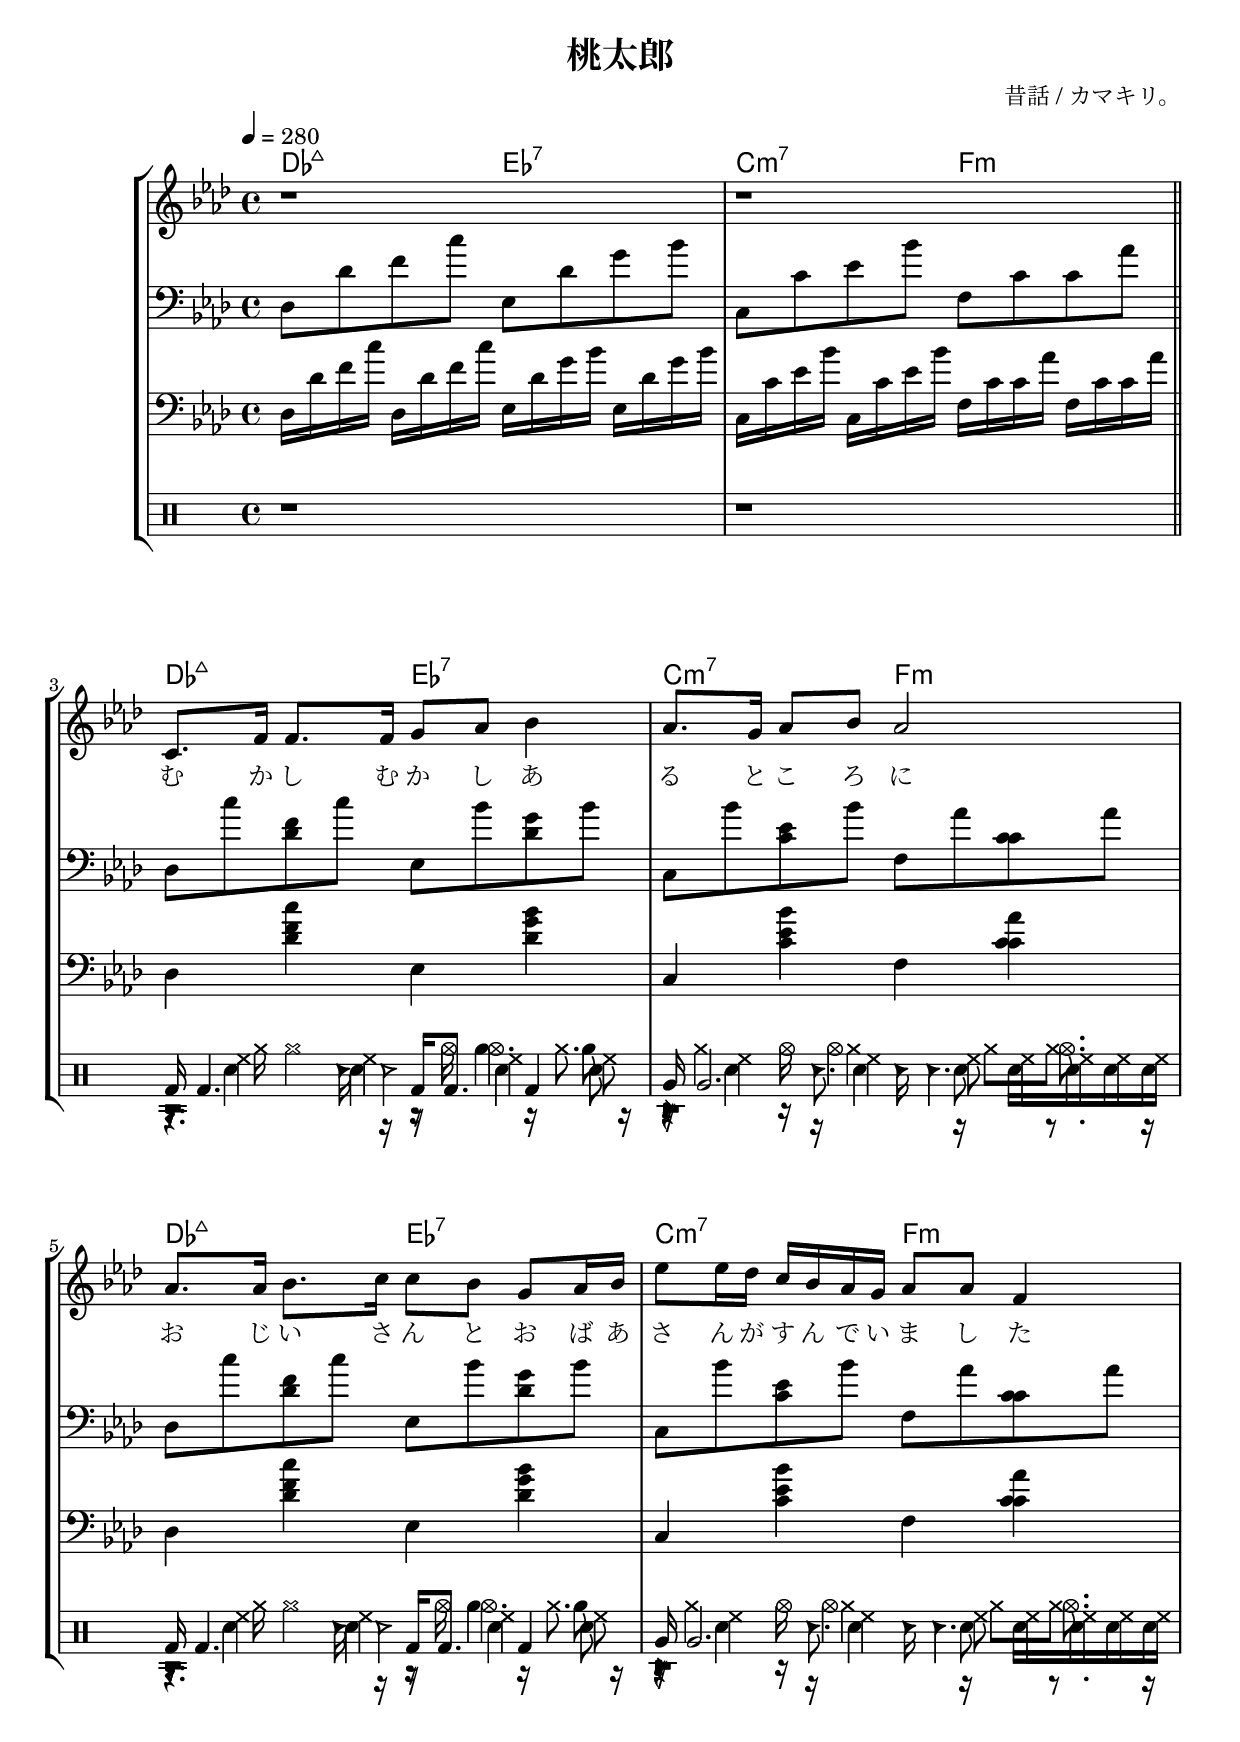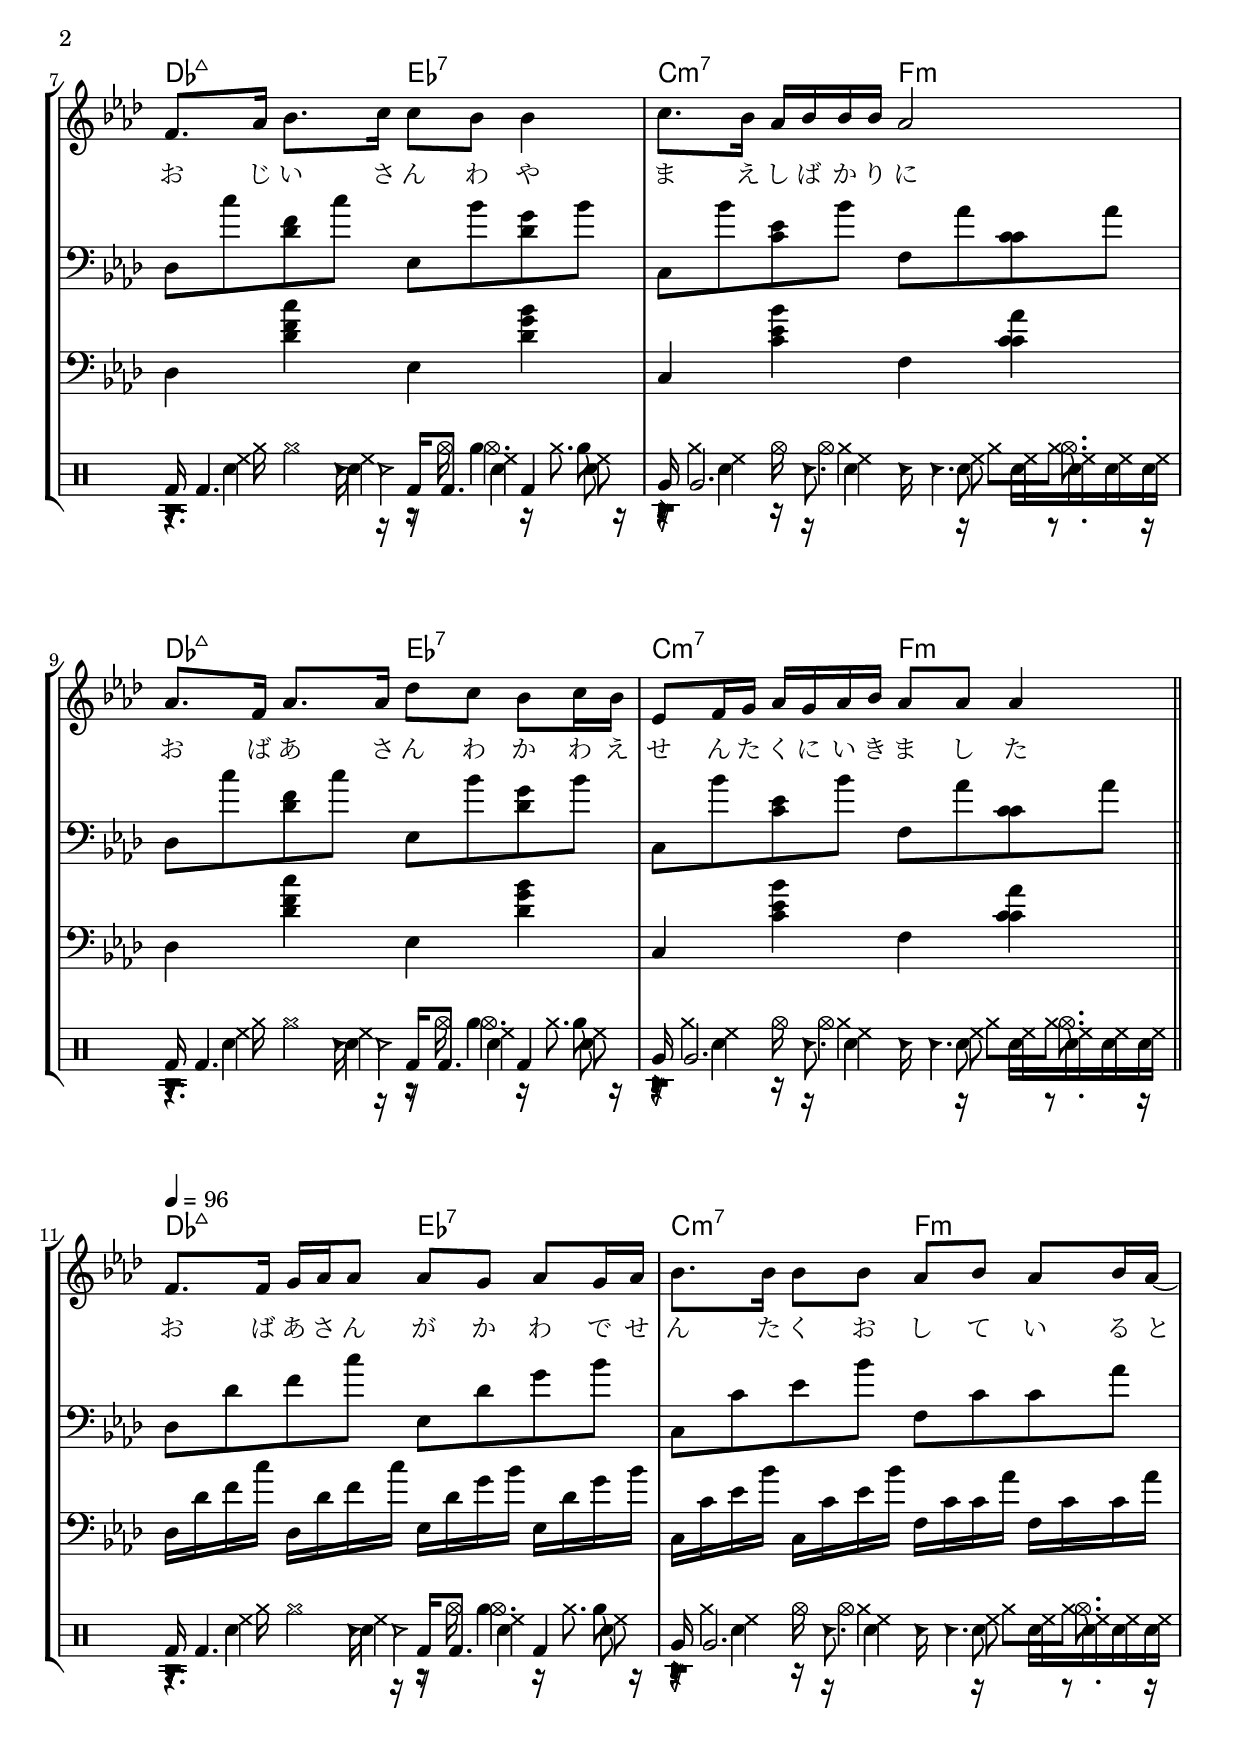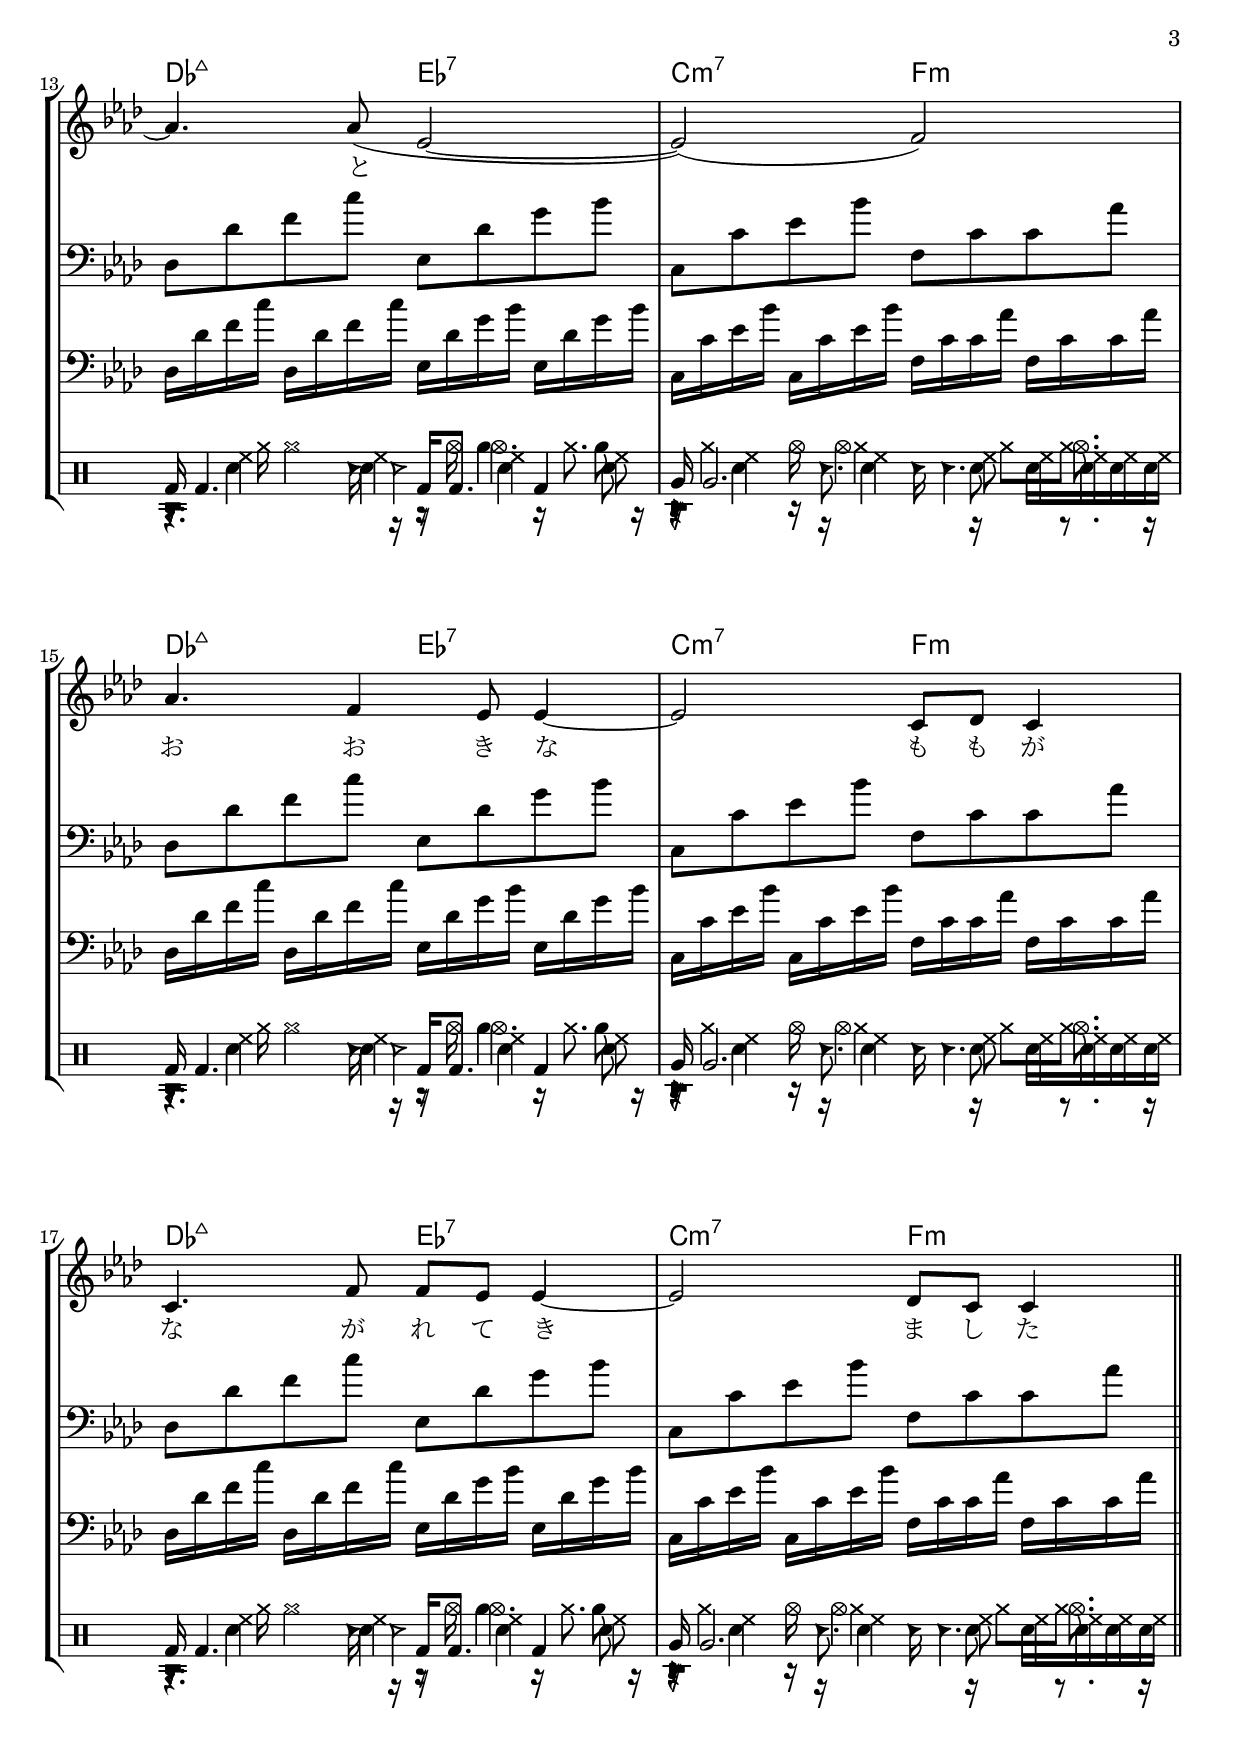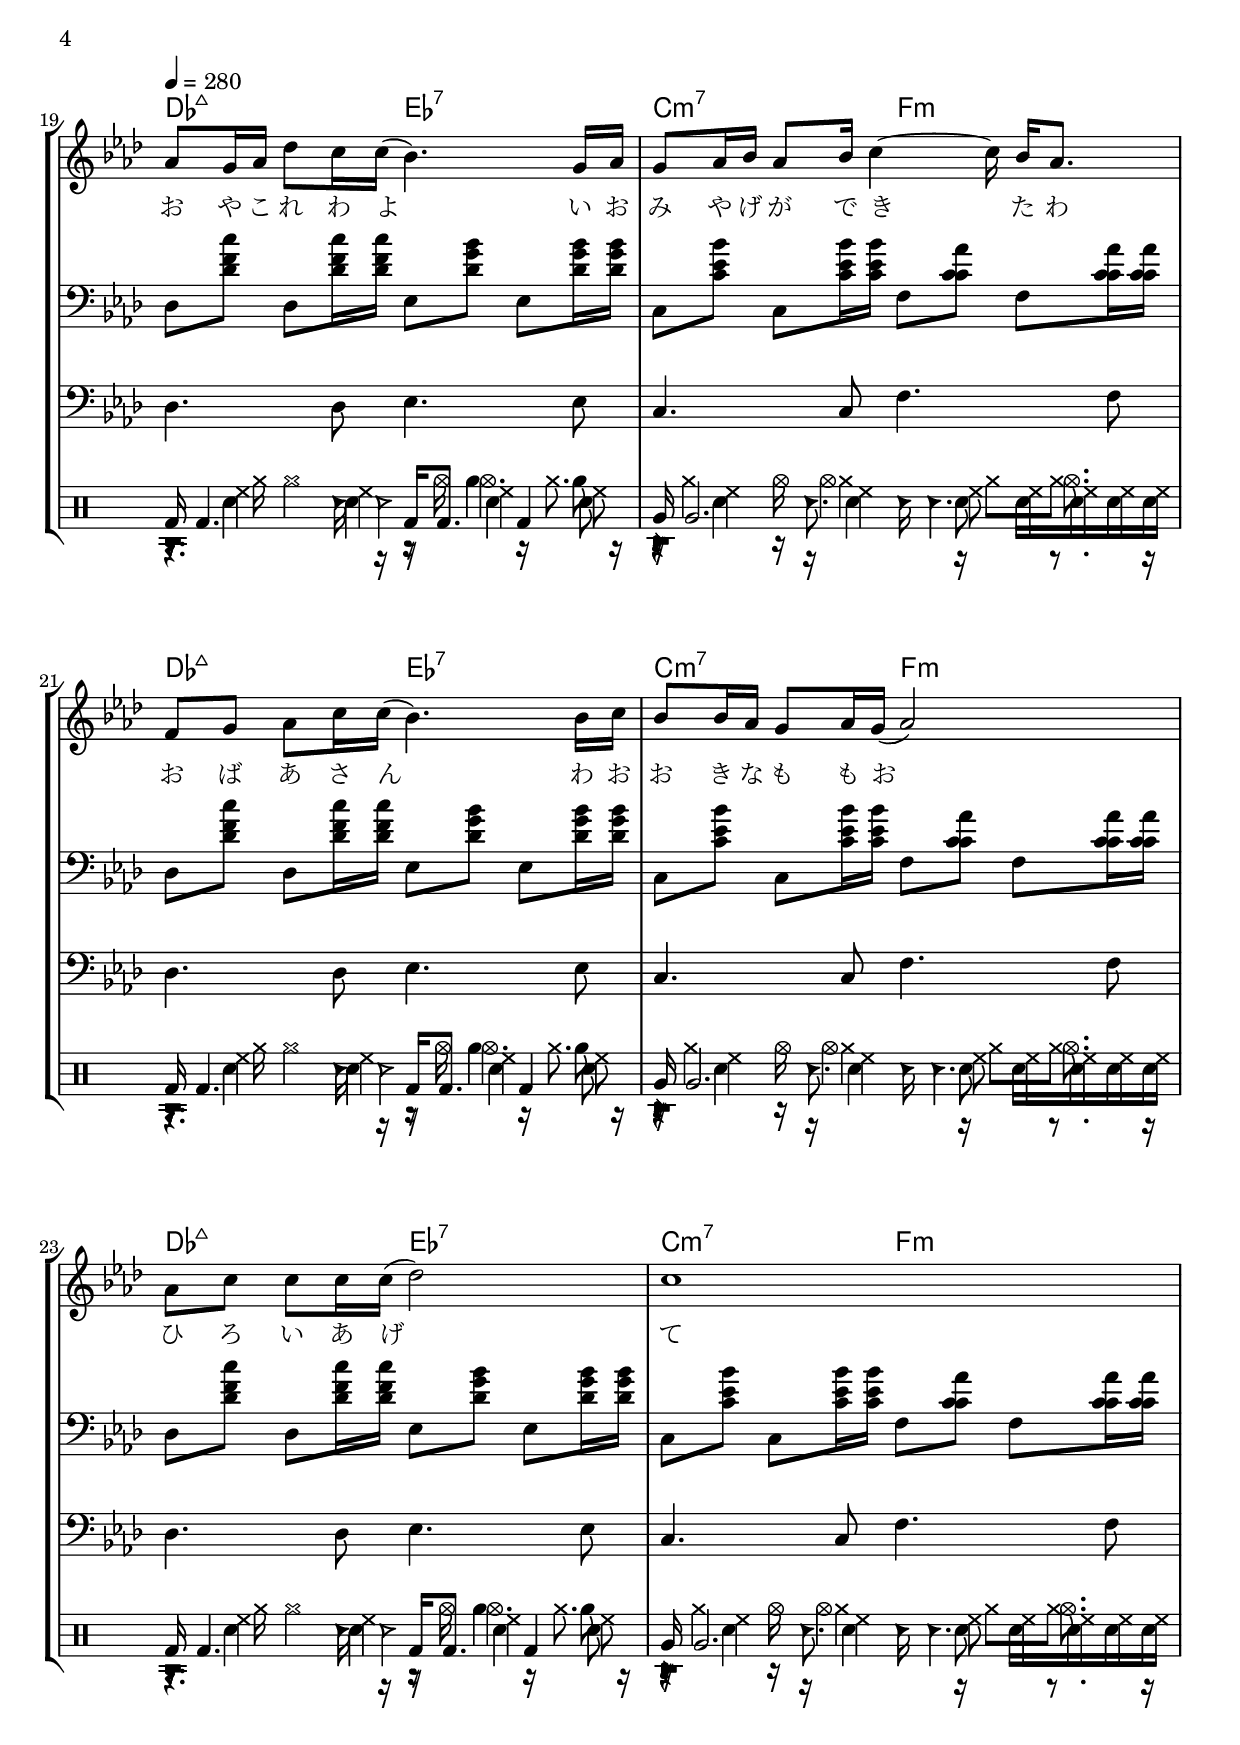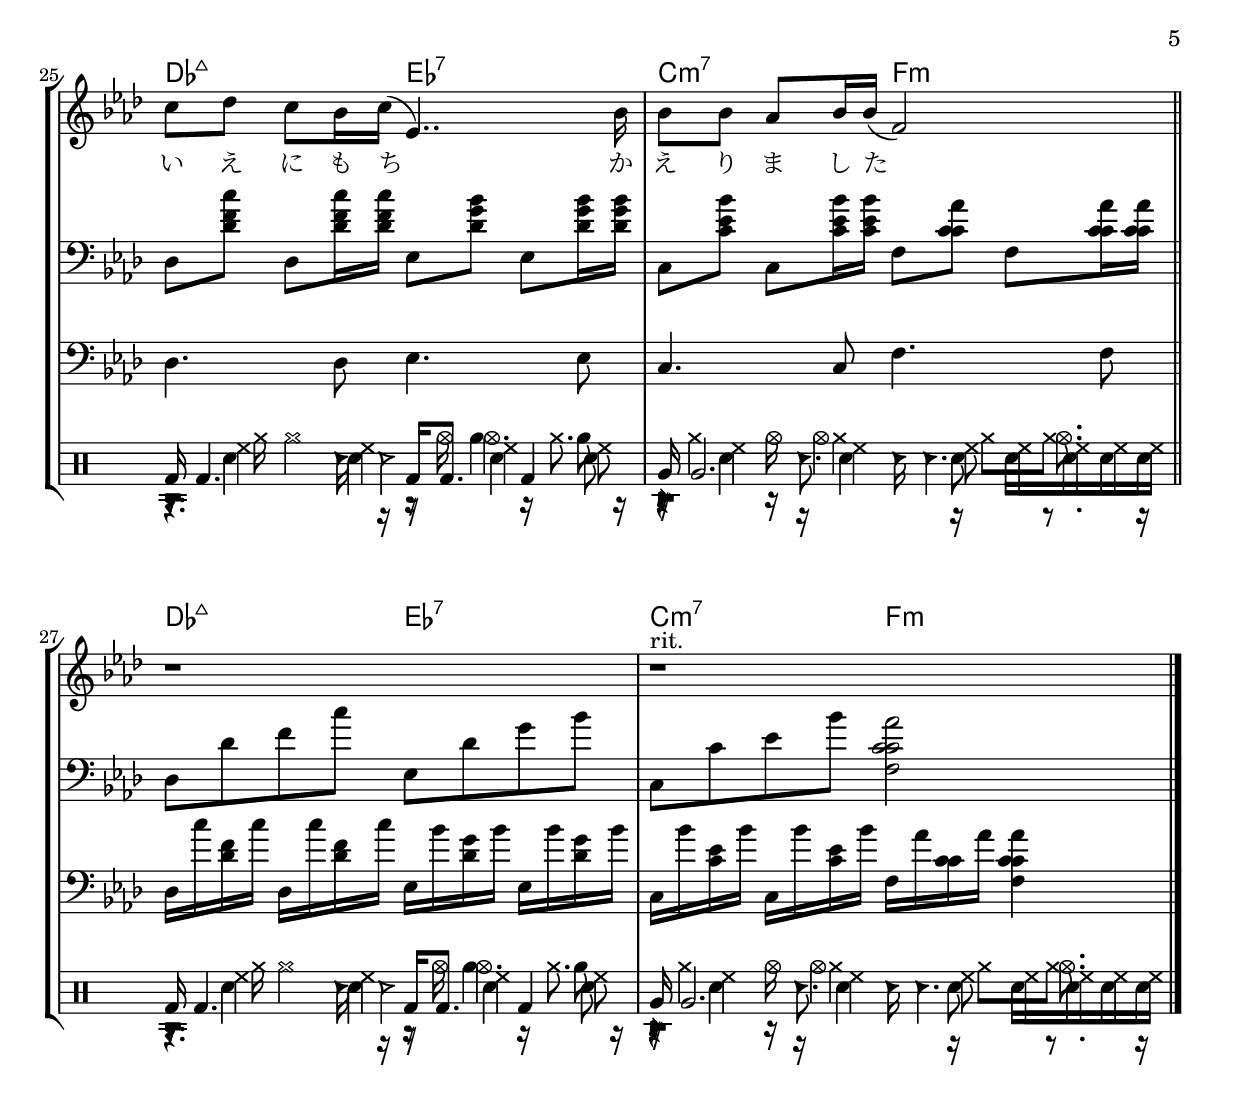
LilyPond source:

\version "2.12.1"

\header {
	title = \markup {桃太郎}
	composer = \markup \center-column {"昔話 / カマキリ。"}
}

harmony = \chordmode {
	des2:maj7 es:7 c:min7 f:m 

	des:maj7 es:7 c:min7 f:m des:maj7 es:7 c:min7 f:m des:maj7 es:7 c:min7 f:m des:maj7 es:7 c:min7 f:m 

	des:maj7 es:7 c:min7 f:m des:maj7 es:7 c:min7 f:m des:maj7 es:7 c:min7 f:m des:maj7 es:7 c:min7 f:m 

	des:maj7 es:7 c:min7 f:m des:maj7 es:7 c:min7 f:m des:maj7 es:7 c:min7 f:m des:maj7 es:7 c:min7 f:m 

	des:maj7 es:7 c:min7 f:m 
}

melody = {
	\key as \major
	\tempo 4 = 280
	r1 | r1   
	\set Staff.midiInstrument = #"fss0.35"
	 c'8.  f'16  f'8.  f'16  g'8  as'8  bes'4 
	as'8.  g'16  as'8  bes'8  as'2 
	as'8.  as'16  bes'8.  c''16  c''8  bes'8  g'8  as'16  bes'16 
	es''8  es''16  des''16  c''16  bes'16  as'16  g'16  as'8  as'8  f'4 
	f'8.  as'16  bes'8.  c''16  c''8  bes'8  bes'4 
	c''8.  bes'16  as'16  bes'16  bes'16  bes'16  as'2 
	as'8.  f'16  as'8.  as'16  des''8  c''8  bes'8  c''16  bes'16 
	es'8  f'16  g'16  as'16  g'16  as'16  bes'16  as'8  as'8  as'4
	\set Staff.midiInstrument = #"fss0.35"
		\tempo 4 = 96
 f'8.  f'16  g'16  as'16  as'8  as'8  g'8  as'8  g'16  as'16 
	bes'8.  bes'16  bes'8  bes'8  as'8  bes'8  as'8  bes'16  as'16~ 
	as'4.  as'8  (es'2~ 
	es'2)  (f'2) 
	as'4.  f'4  es'8  es'4~ 
	es'2  c'8  des'8  c'4 
	c'4.  f'8  f'8  es'8  es'4~ 
	es'2  des'8  c'8  c'4
	\set Staff.midiInstrument = #"fss0.35"
		\tempo 4 = 280
 as'8  g'16  as'16  des''8  c''16  c''16  (bes'4.)  g'16  as'16 
	g'8  as'16  bes'16  as'8  bes'16  c''4~c''16  bes'16  as'8. 
	f'8  g'8  as'8  c''16  c''16  (bes'4.)  bes'16  c''16 
	bes'8  bes'16  as'16  g'8  as'16  g'16  (as'2) 
	as'8  c''8  c''8  c''16  c''16  (des''2) 
	c''1 
	c''8  des''8  c''8  bes'16  c''16  (es'4..)  bes'16 
	bes'8  bes'8  as'8  bes'16  bes'16  (f'2)
	r1 | r1^"rit." \bar "|."
}

words = \lyricmode {
	
	む  か  し  む  か  し  あ  る  と  こ  ろ  に  お  じ  い  さ  ん  と  お  ば  あ  さ  ん  が  す  ん  で  い  ま  し  た  お  じ  い  さ  ん  わ  や  ま  え  し  ば  か  り  に  お  ば  あ  さ  ん  わ  か  わ  え  せ  ん  た  く  に  い  き  ま  し  た  
	お  ば  あ  さ  ん  が  か  わ  で  せ  ん  た  く  お  し  て  い  る  と  と  お  お  き  な  も  も  が  な  が  れ  て  き  ま  し  た  
	お  や  こ  れ  わ  よ  い  お  み  や  げ  が  で  き  た  わ  お  ば  あ  さ  ん  わ  お  お  き  な  も  も  お  ひ  ろ  い  あ  げ  て  い  え  に  も  ち  か  え  り  ま  し  た  
	
}

tempochange = {
	\tempo 4 = 280
	r1 | r1 \bar "||"
	\tempo 4 = 280
	r1 | r1 | r1 | r1 | r1 | r1 | r1 | r1 \bar "||"
	\tempo 4 = 96
	r1 | r1 | r1 | r1 | r1 | r1 | r1 | r1 \bar "||"
	\tempo 4 = 280
	r1 | r1 | r1 | r1 | r1 | r1 | r1 | r1 \bar "||"
	\tempo 4 = 280
	r1 | \tempo 4 = 210 r2 \tempo 4 = 186 r2 \bar "|."
}

mainacc = {
	\clef bass
	\set Staff.midiInstrument = #"Electric Piano 1"
	\key as \major
	\tempo 4 = 280
	des8 des'8 f'8 c''8
	es8 des'8 g'8 bes'8
	c8 c'8 es'8 bes'8
	f8 c'8 c'8 as'8
	\bar "||"

	\set Staff.midiInstrument = #"Harpsichord"
	des8 c'' <des' f'> c''
	es8 bes' <des' g'> bes'
	c8 bes' <c' es'> bes'
	f8 as' <c' c'> as'
	des8 c'' <des' f'> c''
	es8 bes' <des' g'> bes'
	c8 bes' <c' es'> bes'
	f8 as' <c' c'> as'
	des8 c'' <des' f'> c''
	es8 bes' <des' g'> bes'
	c8 bes' <c' es'> bes'
	f8 as' <c' c'> as'
	des8 c'' <des' f'> c''
	es8 bes' <des' g'> bes'
	c8 bes' <c' es'> bes'
	f8 as' <c' c'> as'
	\bar "||"

	\set Staff.midiInstrument = #"Acoustic Guitar (steel)"
	\tempo 4 = 96
	des8 des'8 f'8 c''8
	es8 des'8 g'8 bes'8
	c8 c'8 es'8 bes'8
	f8 c'8 c'8 as'8
	des8 des'8 f'8 c''8
	es8 des'8 g'8 bes'8
	c8 c'8 es'8 bes'8
	f8 c'8 c'8 as'8
	des8 des'8 f'8 c''8
	es8 des'8 g'8 bes'8
	c8 c'8 es'8 bes'8
	f8 c'8 c'8 as'8
	des8 des'8 f'8 c''8
	es8 des'8 g'8 bes'8
	c8 c'8 es'8 bes'8
	f8 c'8 c'8 as'8
	\bar "||"

	\set Staff.midiInstrument = #"Acoustic Guitar (steel)"
	\tempo 4 = 280
	des8 <des' f' c''> des <des' f' c''>16 <des' f' c''>
	es8 <des' g' bes'> es <des' g' bes'>16 <des' g' bes'>
	c8 <c' es' bes'> c <c' es' bes'>16 <c' es' bes'>
	f8 <c' c' as'> f <c' c' as'>16 <c' c' as'>
	des8 <des' f' c''> des <des' f' c''>16 <des' f' c''>
	es8 <des' g' bes'> es <des' g' bes'>16 <des' g' bes'>
	c8 <c' es' bes'> c <c' es' bes'>16 <c' es' bes'>
	f8 <c' c' as'> f <c' c' as'>16 <c' c' as'>
	des8 <des' f' c''> des <des' f' c''>16 <des' f' c''>
	es8 <des' g' bes'> es <des' g' bes'>16 <des' g' bes'>
	c8 <c' es' bes'> c <c' es' bes'>16 <c' es' bes'>
	f8 <c' c' as'> f <c' c' as'>16 <c' c' as'>
	des8 <des' f' c''> des <des' f' c''>16 <des' f' c''>
	es8 <des' g' bes'> es <des' g' bes'>16 <des' g' bes'>
	c8 <c' es' bes'> c <c' es' bes'>16 <c' es' bes'>
	f8 <c' c' as'> f <c' c' as'>16 <c' c' as'>
	\bar "||"

	\set Staff.midiInstrument = #"Acoustic Guitar (steel)"
	des8 des'8 f'8 c''8
	es8 des'8 g'8 bes'8
	c8 c'8 es'8 bes'8
	<f c' c' as'>2
	\bar "|."
}

subacc = {
	\clef bass
	\set Staff.midiInstrument = #"Rock Organ"
	\key as \major
	\tempo 4 = 280
	des16 des' f' c'' des des' f' c''
	es16 des' g' bes' es des' g' bes'
	c16 c' es' bes' c c' es' bes'
	f16 c' c' as' f c' c' as'
	\bar "||"

	\set Staff.midiInstrument = #"Rock Organ"
	des4 <des' f' c''>4
	es4 <des' g' bes'>4
	c4 <c' es' bes'>4
	f4 <c' c' as'>4
	des4 <des' f' c''>4
	es4 <des' g' bes'>4
	c4 <c' es' bes'>4
	f4 <c' c' as'>4
	des4 <des' f' c''>4
	es4 <des' g' bes'>4
	c4 <c' es' bes'>4
	f4 <c' c' as'>4
	des4 <des' f' c''>4
	es4 <des' g' bes'>4
	c4 <c' es' bes'>4
	f4 <c' c' as'>4
	\bar "||"

	\set Staff.midiInstrument = #"Electric Guitar (clean)"
	\tempo 4 = 96
	des16 des' f' c'' des des' f' c''
	es16 des' g' bes' es des' g' bes'
	c16 c' es' bes' c c' es' bes'
	f16 c' c' as' f c' c' as'
	des16 des' f' c'' des des' f' c''
	es16 des' g' bes' es des' g' bes'
	c16 c' es' bes' c c' es' bes'
	f16 c' c' as' f c' c' as'
	des16 des' f' c'' des des' f' c''
	es16 des' g' bes' es des' g' bes'
	c16 c' es' bes' c c' es' bes'
	f16 c' c' as' f c' c' as'
	des16 des' f' c'' des des' f' c''
	es16 des' g' bes' es des' g' bes'
	c16 c' es' bes' c c' es' bes'
	f16 c' c' as' f c' c' as'
	\bar "||"

	\set Staff.midiInstrument = #"Pizzicato Strings"
	\tempo 4 = 280
	des4.des8
	es4.es8
	c4.c8
	f4.f8
	des4.des8
	es4.es8
	c4.c8
	f4.f8
	des4.des8
	es4.es8
	c4.c8
	f4.f8
	des4.des8
	es4.es8
	c4.c8
	f4.f8
	\bar "||"

	\set Staff.midiInstrument = #"Electric Guitar (clean)"
	des16 c'' <des' f'> c'' des c'' <des' f'> c''
	es16 bes' <des' g'> bes' es bes' <des' g'> bes'
	c16 bes' <c' es'> bes' c bes' <c' es'> bes'
	f16 as' <c' c'> as' <f c' c' as'>4
	\bar "|."
}

percA = {
	\drummode {
	r1 |r1 \bar "||"
	r8 hh4 hh4 hh4 hh8  |r8 hh4 hh4 hh8 hh16 hh16 hh16 hh16  |r8 hh4 hh4 hh4 hh8  |r8 hh4 hh4 hh8 hh16 hh16 hh16 hh16  |r8 hh4 hh4 hh4 hh8  |r8 hh4 hh4 hh8 hh16 hh16 hh16 hh16  |r8 hh4 hh4 hh4 hh8  |r8 hh4 hh4 hh8 hh16 hh16 hh16 hh16  \bar "||"
	r8 hh4 hh4 hh4 hh8  |r8 hh4 hh4 hh8 hh16 hh16 hh16 hh16  |r8 hh4 hh4 hh4 hh8  |r8 hh4 hh4 hh8 hh16 hh16 hh16 hh16  |r8 hh4 hh4 hh4 hh8  |r8 hh4 hh4 hh8 hh16 hh16 hh16 hh16  |r8 hh4 hh4 hh4 hh8  |r8 hh4 hh4 hh8 hh16 hh16 hh16 hh16  \bar "||"
	r8 hh4 hh4 hh4 hh8  |r8 hh4 hh4 hh8 hh16 hh16 hh16 hh16  |r8 hh4 hh4 hh4 hh8  |r8 hh4 hh4 hh8 hh16 hh16 hh16 hh16  |r8 hh4 hh4 hh4 hh8  |r8 hh4 hh4 hh8 hh16 hh16 hh16 hh16  |r8 hh4 hh4 hh4 hh8  |r8 hh4 hh4 hh8 hh16 hh16 hh16 hh16  \bar "||"
	r8 hh4 hh4 hh4 hh8  |r8 hh4 hh4 hh8 hh16 hh16 hh16 hh16  \bar "|."
	}
}

percB = {
	\drummode {
	r1 |r1 \bar "||"
	r8 sn4 sn4 sn4 sn8  |r8 sn4 sn4 sn8 sn16 sn16 sn16 sn16  |r8 sn4 sn4 sn4 sn8  |r8 sn4 sn4 sn8 sn16 sn16 sn16 sn16  |r8 sn4 sn4 sn4 sn8  |r8 sn4 sn4 sn8 sn16 sn16 sn16 sn16  |r8 sn4 sn4 sn4 sn8  |r8 sn4 sn4 sn8 sn16 sn16 sn16 sn16  \bar "||"
	r8 sn4 sn4 sn4 sn8  |r8 sn4 sn4 sn8 sn16 sn16 sn16 sn16  |r8 sn4 sn4 sn4 sn8  |r8 sn4 sn4 sn8 sn16 sn16 sn16 sn16  |r8 sn4 sn4 sn4 sn8  |r8 sn4 sn4 sn8 sn16 sn16 sn16 sn16  |r8 sn4 sn4 sn4 sn8  |r8 sn4 sn4 sn8 sn16 sn16 sn16 sn16  \bar "||"
	r8 sn4 sn4 sn4 sn8  |r8 sn4 sn4 sn8 sn16 sn16 sn16 sn16  |r8 sn4 sn4 sn4 sn8  |r8 sn4 sn4 sn8 sn16 sn16 sn16 sn16  |r8 sn4 sn4 sn4 sn8  |r8 sn4 sn4 sn8 sn16 sn16 sn16 sn16  |r8 sn4 sn4 sn4 sn8  |r8 sn4 sn4 sn8 sn16 sn16 sn16 sn16  \bar "||"
	r8 sn4 sn4 sn4 sn8  |r8 sn4 sn4 sn8 sn16 sn16 sn16 sn16  \bar "|."
	}
}

percC = {
	\drummode {
	r1 |r1 \bar "||"
	bd16 bd4. r16 bd16 bd8. bd4  |r1  |bd16 bd4. r16 bd16 bd8. bd4  |r1  |bd16 bd4. r16 bd16 bd8. bd4  |r1  |bd16 bd4. r16 bd16 bd8. bd4  |r1  \bar "||"
	bd16 bd4. r16 bd16 bd8. bd4  |r1  |bd16 bd4. r16 bd16 bd8. bd4  |r1  |bd16 bd4. r16 bd16 bd8. bd4  |r1  |bd16 bd4. r16 bd16 bd8. bd4  |r1  \bar "||"
	bd16 bd4. r16 bd16 bd8. bd4  |r1  |bd16 bd4. r16 bd16 bd8. bd4  |r1  |bd16 bd4. r16 bd16 bd8. bd4  |r1  |bd16 bd4. r16 bd16 bd8. bd4  |r1  \bar "||"
	bd16 bd4. r16 bd16 bd8. bd4  |r1  \bar "|."
	}
}

percD = {
	\drummode {
	r1 |r1 \bar "||"
	r2 r16 cymc16 cymc4.  |r4 cymc16 cymc2 cymc8.  |r2 r16 cymc16 cymc4.  |r4 cymc16 cymc2 cymc8.  |r2 r16 cymc16 cymc4.  |r4 cymc16 cymc2 cymc8.  |r2 r16 cymc16 cymc4.  |r4 cymc16 cymc2 cymc8.  \bar "||"
	r2 r16 cymc16 cymc4.  |r4 cymc16 cymc2 cymc8.  |r2 r16 cymc16 cymc4.  |r4 cymc16 cymc2 cymc8.  |r2 r16 cymc16 cymc4.  |r4 cymc16 cymc2 cymc8.  |r2 r16 cymc16 cymc4.  |r4 cymc16 cymc2 cymc8.  \bar "||"
	r2 r16 cymc16 cymc4.  |r4 cymc16 cymc2 cymc8.  |r2 r16 cymc16 cymc4.  |r4 cymc16 cymc2 cymc8.  |r2 r16 cymc16 cymc4.  |r4 cymc16 cymc2 cymc8.  |r2 r16 cymc16 cymc4.  |r4 cymc16 cymc2 cymc8.  \bar "||"
	r2 r16 cymc16 cymc4.  |r4 cymc16 cymc2 cymc8.  \bar "|."
	}
}

percE = {
	\drummode {
	r1 |r1 \bar "||"
	r1  |tomfh16 tomfh2. r8.  |r1  |tomfh16 tomfh2. r8.  |r1  |tomfh16 tomfh2. r8.  |r1  |tomfh16 tomfh2. r8.  \bar "||"
	r1  |tomfh16 tomfh2. r8.  |r1  |tomfh16 tomfh2. r8.  |r1  |tomfh16 tomfh2. r8.  |r1  |tomfh16 tomfh2. r8.  \bar "||"
	r1  |tomfh16 tomfh2. r8.  |r1  |tomfh16 tomfh2. r8.  |r1  |tomfh16 tomfh2. r8.  |r1  |tomfh16 tomfh2. r8.  \bar "||"
	r1  |tomfh16 tomfh2. r8.  \bar "|."
	}
}

percF = {
	\drummode {
	r1 | r1 \bar "||"
	r2 r8 rb4 rb8  |r1  |r2 r8 rb4 rb8  |r1  |r2 r8 rb4 rb8  |r1  |r2 r8 rb4 rb8  |r1  \bar "||"
	r2 r8 rb4 rb8  |r1  |r2 r8 rb4 rb8  |r1  |r2 r8 rb4 rb8  |r1  |r2 r8 rb4 rb8  |r1  \bar "||"
	r2 r8 rb4 rb8  |r1  |r2 r8 rb4 rb8  |r1  |r2 r8 rb4 rb8  |r1  |r2 r8 rb4 rb8  |r1  \bar "||"
	r2 r8 rb4 rb8  |r1  \bar "|."
	}
}

percG = {
	\drummode {
	r1 | r1 \bar "||"
	r4. hc16 hc2 r16  |r4 r16 hc8. hc16 hc4. r16  |r4. hc16 hc2 r16  |r4 r16 hc8. hc16 hc4. r16  |r4. hc16 hc2 r16  |r4 r16 hc8. hc16 hc4. r16  |r4. hc16 hc2 r16  |r4 r16 hc8. hc16 hc4. r16  \bar "||"
	r4. hc16 hc2 r16  |r4 r16 hc8. hc16 hc4. r16  |r4. hc16 hc2 r16  |r4 r16 hc8. hc16 hc4. r16  |r4. hc16 hc2 r16  |r4 r16 hc8. hc16 hc4. r16  |r4. hc16 hc2 r16  |r4 r16 hc8. hc16 hc4. r16  \bar "||"
	r4. hc16 hc2 r16  |r4 r16 hc8. hc16 hc4. r16  |r4. hc16 hc2 r16  |r4 r16 hc8. hc16 hc4. r16  |r4. hc16 hc2 r16  |r4 r16 hc8. hc16 hc4. r16  |r4. hc16 hc2 r16  |r4 r16 hc8. hc16 hc4. r16  \bar "||"
	r4. hc16 hc2 r16  |r4 r16 hc8. hc16 hc4. r16  \bar "|."
	}
}

percH = {
	\drummode {
	r1 | r1 \bar "||"
	r8. cymr16 cymr2 r16 cymr8.  |r16 cymr4 r16 cymr4 r16 cymr8 cymr8.  |r8. cymr16 cymr2 r16 cymr8.  |r16 cymr4 r16 cymr4 r16 cymr8 cymr8.  |r8. cymr16 cymr2 r16 cymr8.  |r16 cymr4 r16 cymr4 r16 cymr8 cymr8.  |r8. cymr16 cymr2 r16 cymr8.  |r16 cymr4 r16 cymr4 r16 cymr8 cymr8.  \bar "||"
	r8. cymr16 cymr2 r16 cymr8.  |r16 cymr4 r16 cymr4 r16 cymr8 cymr8.  |r8. cymr16 cymr2 r16 cymr8.  |r16 cymr4 r16 cymr4 r16 cymr8 cymr8.  |r8. cymr16 cymr2 r16 cymr8.  |r16 cymr4 r16 cymr4 r16 cymr8 cymr8.  |r8. cymr16 cymr2 r16 cymr8.  |r16 cymr4 r16 cymr4 r16 cymr8 cymr8.  \bar "||"
	r8. cymr16 cymr2 r16 cymr8.  |r16 cymr4 r16 cymr4 r16 cymr8 cymr8.  |r8. cymr16 cymr2 r16 cymr8.  |r16 cymr4 r16 cymr4 r16 cymr8 cymr8.  |r8. cymr16 cymr2 r16 cymr8.  |r16 cymr4 r16 cymr4 r16 cymr8 cymr8.  |r8. cymr16 cymr2 r16 cymr8.  |r16 cymr4 r16 cymr4 r16 cymr8 cymr8.  \bar "||"
	r8. cymr16 cymr2 r16 cymr8.  |r16 cymr4 r16 cymr4 r16 cymr8 cymr8.  \bar "|."
	}
}

\score {
	<<
		\new StaffGroup <<
			\new ChordNames {\harmony}
			\new Voice = "melody" {\melody}
			\new Lyrics \lyricsto "melody" \words
			\new Staff = "mainacc" {\mainacc}
			\new Staff = "subacc" {\subacc}
			\new DrumStaff <<
				\new DrumVoice {\percA}
				\new DrumVoice {\percB}
				\new DrumVoice {\percC}
				\new DrumVoice {\percD}
				\new DrumVoice {\percE}
				\new DrumVoice {\percF}
				\new DrumVoice {\percG}
				\new DrumVoice {\percH}
			>>
		>>
	>>
	\layout { }
}
